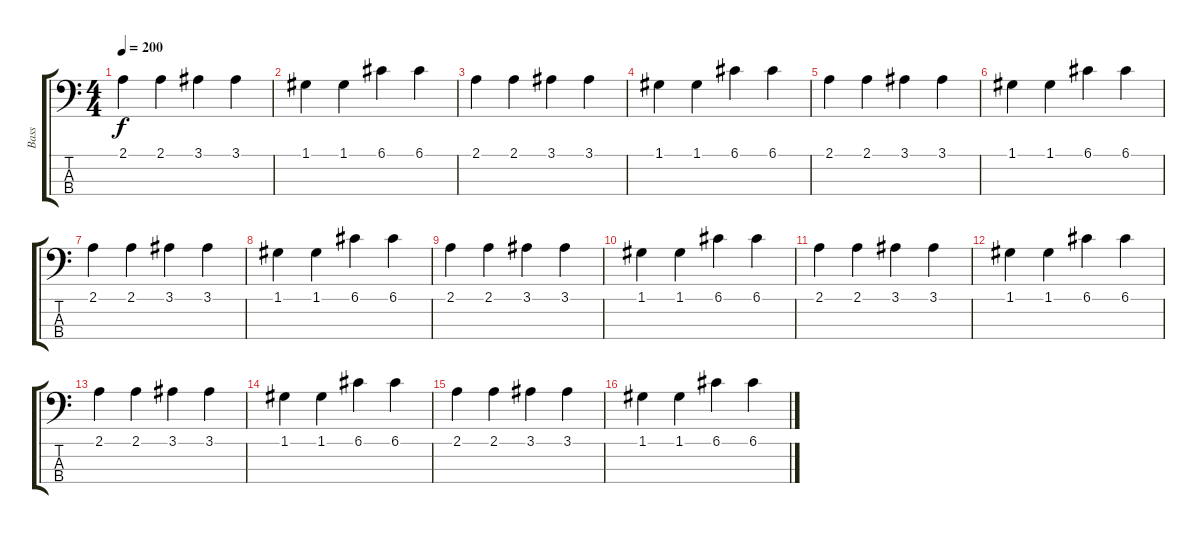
\track ("Bass" "Bass") {instrument acousticbass}
\staff {score tabs}
\tuning (G2 D2 A1 E1) {hide}
\ts (4 4)
\tempo 200
\clef f4
\ks c
2.1.4{dy f instrument acousticbass} 2.1.4 3.1.4 3.1.4 |
1.1.4 1.1.4 6.1.4 6.1.4 |
2.1.4 2.1.4 3.1.4 3.1.4 |
1.1.4 1.1.4 6.1.4 6.1.4 |
2.1.4 2.1.4 3.1.4 3.1.4 |
1.1.4 1.1.4 6.1.4 6.1.4 |
2.1.4 2.1.4 3.1.4 3.1.4 |
1.1.4 1.1.4 6.1.4 6.1.4 |
2.1.4 2.1.4 3.1.4 3.1.4 |
1.1.4 1.1.4 6.1.4 6.1.4 |
2.1.4 2.1.4 3.1.4 3.1.4 |
1.1.4 1.1.4 6.1.4 6.1.4 |
2.1.4 2.1.4 3.1.4 3.1.4 |
1.1.4 1.1.4 6.1.4 6.1.4 |
2.1.4 2.1.4 3.1.4 3.1.4 |
1.1.4 1.1.4 6.1.4 6.1.4
